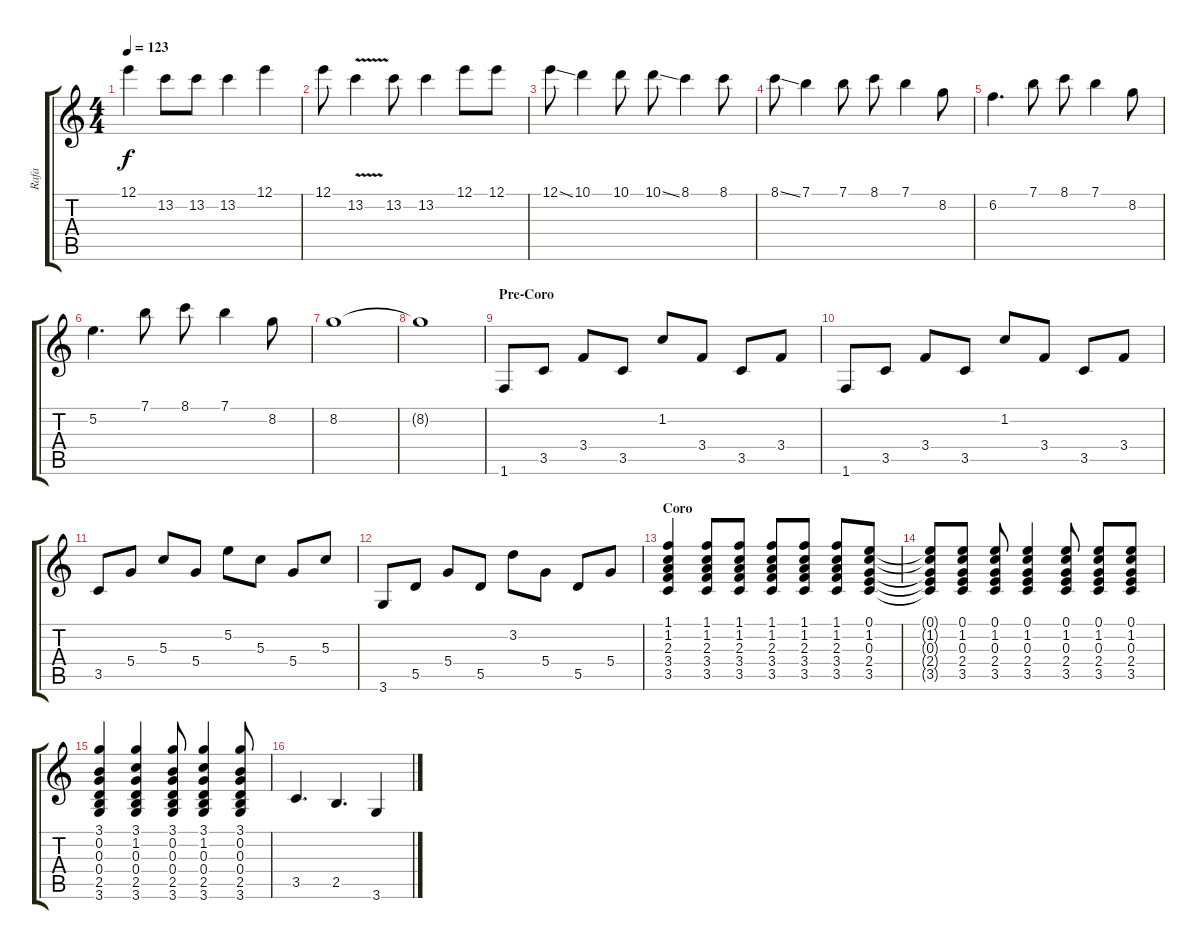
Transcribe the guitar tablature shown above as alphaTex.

\track ("Rafa" "Rafa") {instrument distortionguitar}
\staff {score tabs}
\tuning (E4 B3 G3 D3 A2 E2) {hide}
\ts (4 4)
\tempo 123
\clef g2
\ks c
12.1.4{dy f} 13.2.8 13.2.8 13.2.4 12.1.4 |
12.1.8 13.2{v}.4 13.2.8 13.2.4 12.1.8 12.1.8 |
12.1{ss}.8 10.1.4 10.1.8 10.1{ss}.8 8.1.4 8.1.8 |
8.1{ss}.8 7.1.4 7.1.8 8.1.8 7.1.4 8.2.8 |
6.2.4{d} 7.1.8 8.1.8 7.1.4 8.2.8 |
5.2.4{d} 7.1.8 8.1.8 7.1.4 8.2.8 |
8.2.1{volume 5} |
8.2{t}.1 |
\section ("" "Pre-Coro")
1.6.8{volume 11 instrument distortionguitar} 3.5.8 3.4.8 3.5.8 1.2.8 3.4.8 3.5.8 3.4.8 |
1.6.8 3.5.8 3.4.8 3.5.8 1.2.8 3.4.8 3.5.8 3.4.8 |
3.5.8 5.4.8 5.3.8 5.4.8 5.2.8 5.3.8 5.4.8 5.3.8 |
3.6.8 5.5.8 5.4.8 5.5.8 3.2.8 5.4.8 5.5.8 5.4.8 |
\section ("" "Coro")
(1.1 1.2 2.3 3.4 3.5).4{volume 8 instrument electricguitarjazz} (1.1 1.2 2.3 3.4 3.5).8 (1.1 1.2 2.3 3.4 3.5).8 (1.1 1.2 2.3 3.4 3.5).8 (1.1 1.2 2.3 3.4 3.5).8 (1.1 1.2 2.3 3.4 3.5).8 (0.1 1.2 0.3 2.4 3.5).8 |
(0.1{t} 1.2{t} 0.3{t} 2.4{t} 3.5{t}).8 (0.1 1.2 0.3 2.4 3.5).8 (0.1 1.2 0.3 2.4 3.5).8 (0.1 1.2 0.3 2.4 3.5).4 (0.1 1.2 0.3 2.4 3.5).8 (0.1 1.2 0.3 2.4 3.5).8 (0.1 1.2 0.3 2.4 3.5).8 |
(3.1 0.2 0.3 0.4 2.5 3.6).4 (3.1 1.2 0.3 0.4 2.5 3.6).4 (3.1 0.2 0.3 0.4 2.5 3.6).8 (3.1 1.2 0.3 0.4 2.5 3.6).4 (3.1 0.2 0.3 0.4 2.5 3.6).8 |
3.5.4{d volume 12 instrument distortionguitar} 2.5.4{d} 3.6.4
